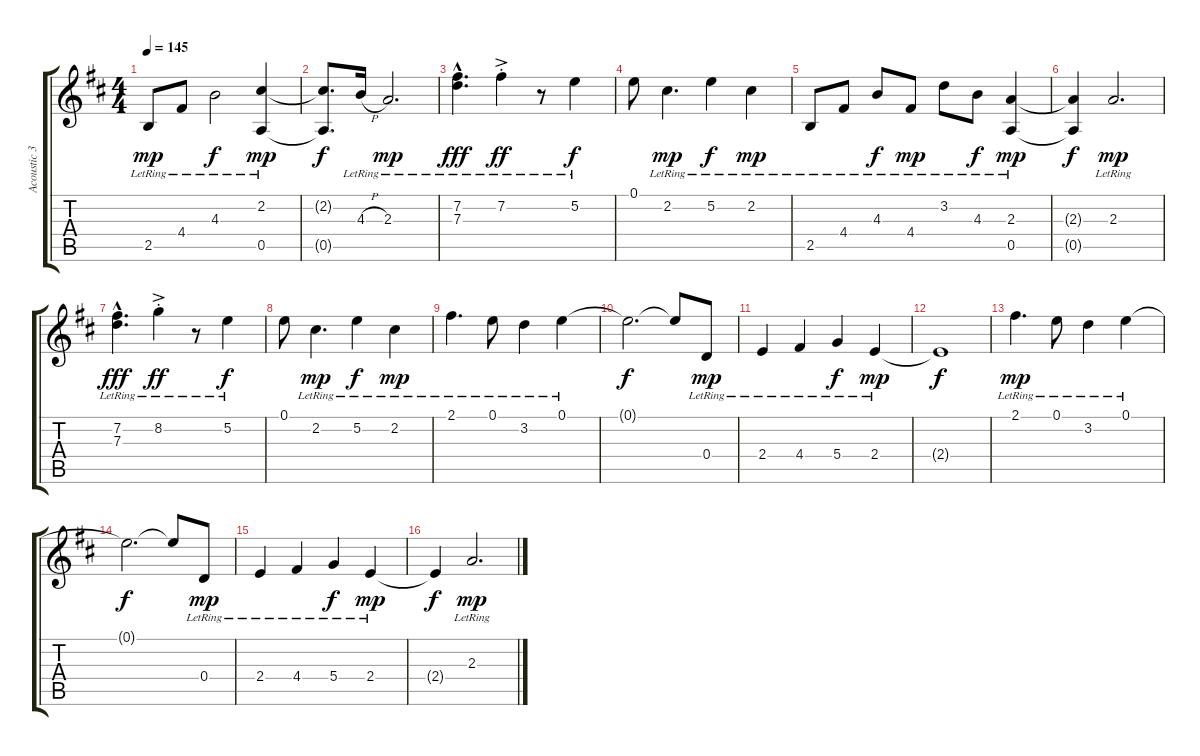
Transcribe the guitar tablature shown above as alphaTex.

\track ("Acoustic 3" "Acoustic 3") {instrument acousticguitarnylon}
\staff {score tabs}
\tuning (E4 B3 G3 D3 A2 E2) {hide}
\ts (4 4)
\tempo 145
\clef g2
\ks d
2.5{lr}.8{dy mp} 4.4{lr}.8 4.3{lr}.2{dy f} (2.2{lr} 0.5{lr}).4{dy mp} |
(2.2{t} 0.5{t}).8{d dy f} 4.3{h lr}.16 2.3{lr}.2{d dy mp} |
(7.2{hac lr} 7.3{hac lr}).4{d dy fff} 7.2{ac st lr}.4{dy ff} r.8 5.2{lr}.4{dy f} |
0.1.8 2.2{lr}.4{d dy mp} 5.2{lr}.4{dy f} 2.2{lr}.4{dy mp} |
2.5{lr}.8 4.4{lr}.8 4.3{lr}.8{dy f} 4.4{lr}.8{dy mp} 3.2{lr}.8 4.3{lr}.8{dy f} (2.3{lr} 0.5{lr}).4{dy mp} |
(2.3{t} 0.5{t}).4{dy f} 2.3{lr}.2{d dy mp} |
(7.2{hac lr} 7.3{hac lr}).4{d dy fff} 8.2{ac st lr}.4{dy ff} r.8 5.2{lr}.4{dy f} |
0.1.8 2.2{lr}.4{d dy mp} 5.2{lr}.4{dy f} 2.2{lr}.4{dy mp} |
2.1{lr}.4{d} 0.1{lr}.8 3.2{lr}.4 0.1{lr}.4 |
0.1{t}.2{d dy f} 0.1{t}.8 0.4{lr}.8{dy mp} |
2.4{lr}.4 4.4{lr}.4 5.4{lr}.4{dy f} 2.4{lr}.4{dy mp} |
2.4{t}.1{dy f} |
2.1{lr}.4{d dy mp} 0.1{lr}.8 3.2{lr}.4 0.1{lr}.4 |
0.1{t}.2{d dy f} 0.1{t}.8 0.4{lr}.8{dy mp} |
2.4{lr}.4 4.4{lr}.4 5.4{lr}.4{dy f} 2.4{lr}.4{dy mp} |
2.4{t}.4{dy f} 2.3{lr}.2{d dy mp}
